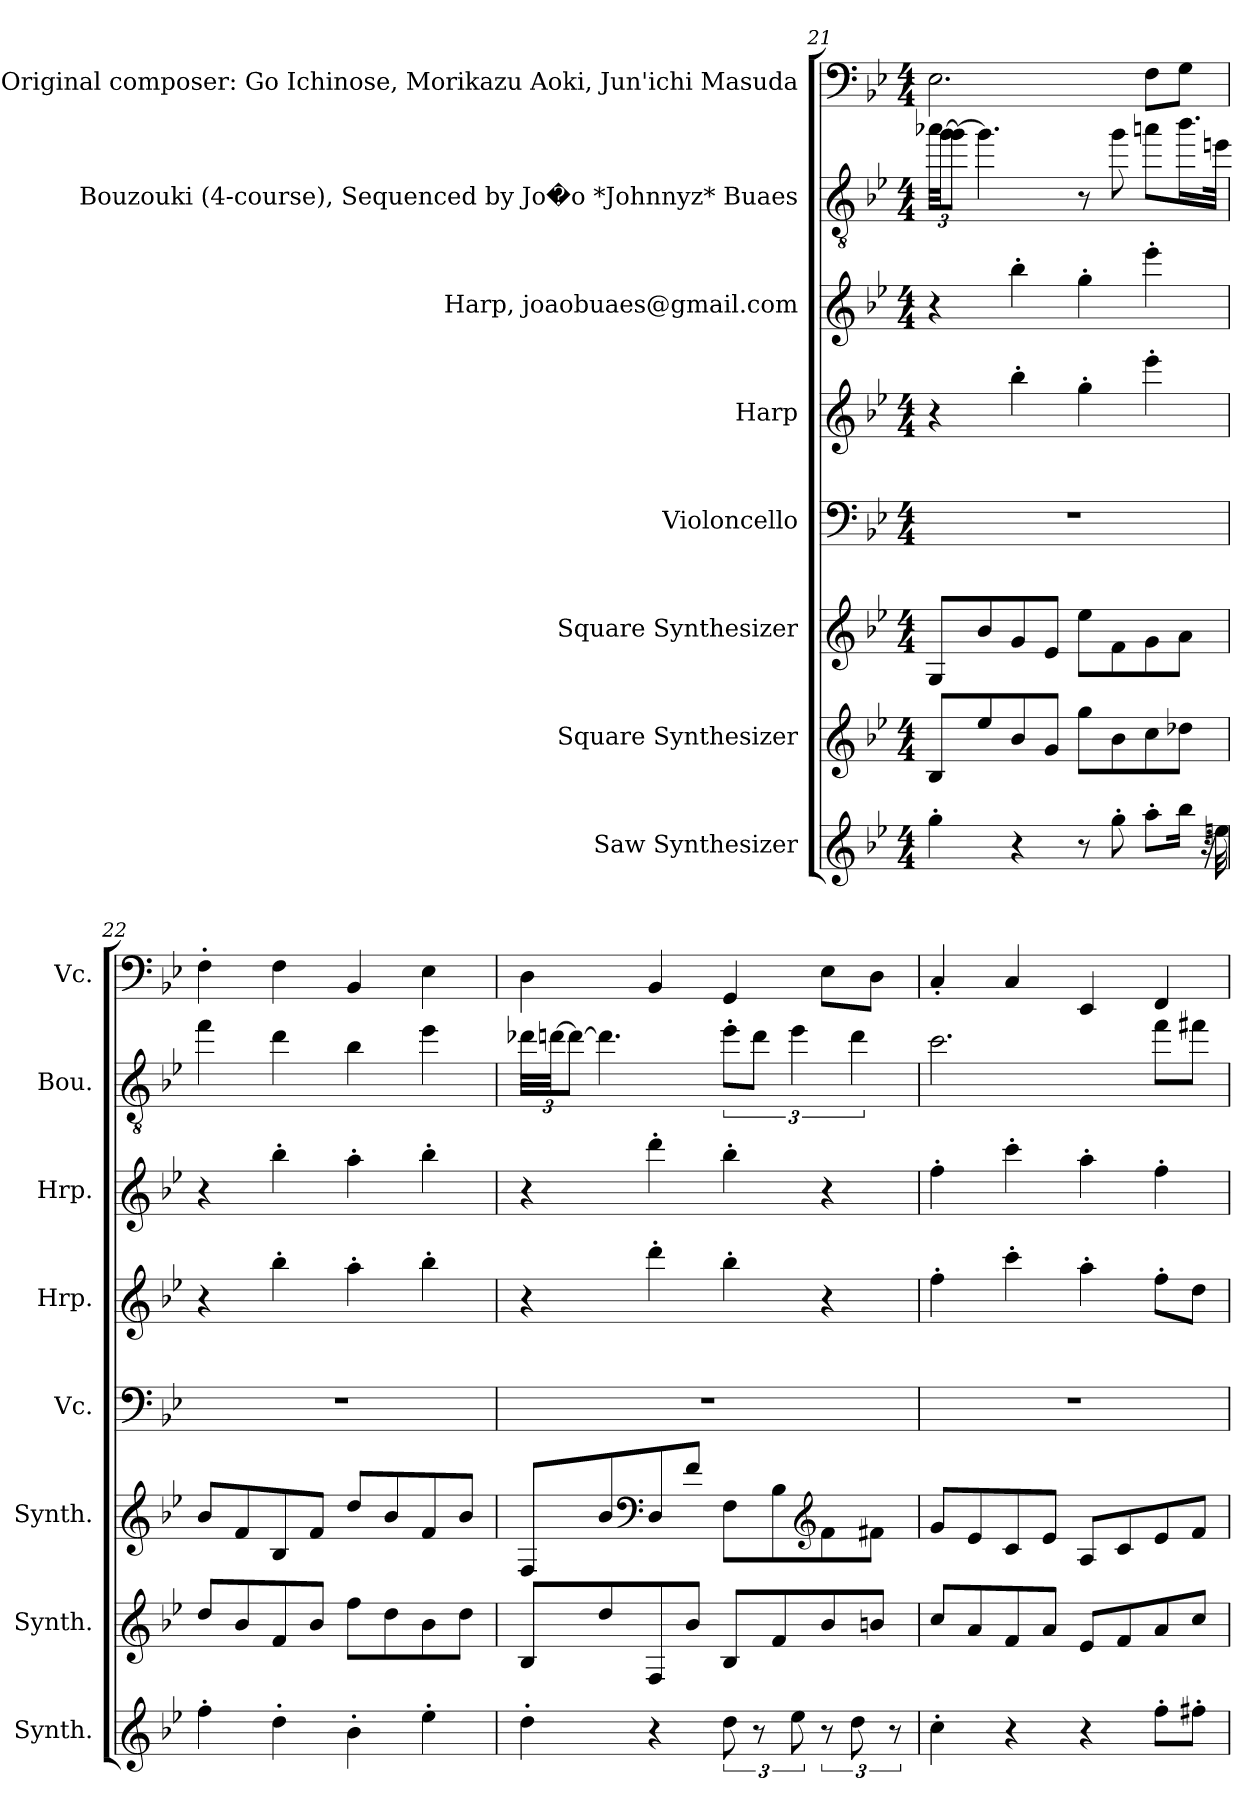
**kern	**kern	**kern	**kern	**kern	**kern	**kern	**kern
*part8	*part7	*part6	*part5	*part4	*part3	*part2	*part1
*staff8	*staff7	*staff6	*staff5	*staff4	*staff3	*staff2	*staff1
*I"Saw Synthesizer	*I"Square Synthesizer	*I"Square Synthesizer	*I"Violoncello	*I"Harp	*I"Harp, joaobuaes@gmail.com	*I"Bouzouki (4-course), Sequenced by Jo�o *Johnnyz* Buaes	*I"Violoncello, Original composer: Go Ichinose, Morikazu Aoki, Jun'ichi Masuda
*I'Synth.	*I'Synth.	*I'Synth.	*I'Vc.	*I'Hrp.	*I'Hrp.	*I'Bou.	*I'Vc.
*clefG2	*clefG2	*clefG2	*clefF4	*clefG2	*clefG2	*clefGv2	*clefF4
*k[b-e-]	*k[b-e-]	*k[b-e-]	*k[b-e-]	*k[b-e-]	*k[b-e-]	*k[b-e-]	*k[b-e-]
*M4/4	*M4/4	*M4/4	*M4/4	*M4/4	*M4/4	*M4/4	*M4/4
*	*	*	*	*	*	*Xbrackettup	*
=21	=21	=21	=21	=21	=21	=21	=21
4gg'\	8B-/L	8G/L	1r	4r	4r	48aa-X\LLL	2.E-\
.	.	.	.	.	.	[48gg\JJ	.
.	.	.	.	.	.	12gg\J_	.
.	8ee-/	8b-/	.	.	.	4.gg\]	.
4r	8b-/	8g/	.	4bb-'\	4bb-'\	.	.
.	8g/J	8e-/J	.	.	.	.	.
8r	8gg\L	8ee-\L	.	4gg'\	4gg'\	8r	.
8gg'\	8b-\	8f\	.	.	.	8gg\	.
8aa'\L	8cc\	8g\	.	4eee-'\	4eee-'\	8aan\L	8F\L
16bb-\Jk	8dd-X\J	8a\J	.	.	.	16.bb-\L	8G\J
32r	.	.	.	.	.	.	.
32een\	.	.	.	.	.	32een\JJk	.
!!LO:PB:g=z
=22	=22	=22	=22	=22	=22	=22	=22
4ff'\	8dd/L	8b-/L	1r	4r	4r	4ff\	4F'\
.	8b-/	8f/	.	.	.	.	.
4dd'\	8f/	8B-/	.	4bb-'\	4bb-'\	4dd\	4F\
.	8b-/J	8f/J	.	.	.	.	.
4b-'\	8ff\L	8dd/L	.	4aa'\	4aa'\	4b-\	4BB-/
.	8dd\	8b-/	.	.	.	.	.
4ee-'\	8b-\	8f/	.	4bb-'\	4bb-'\	4ee-\	4E-\
.	8dd\J	8b-/J	.	.	.	.	.
=23	=23	=23	=23	=23	=23	=23	=23
4dd'\	8B-/L	8F/L	1r	4r	4r	48dd-X\LLL	4D\
.	.	.	.	.	.	[48ddn\JJ	.
.	.	.	.	.	.	12dd\J_	.
.	8dd/	8b-/	.	.	.	4.dd\]	.
*	*	*clefF4	*	*	*	*	*
4r	8F/	8D/	.	4ddd'\	4ddd'\	.	4BB-/
.	8b-/J	8f/J	.	.	.	.	.
*	*	*	*	*	*	*brackettup	*
12dd\	8B-/L	8F\L	.	4bb-'\	4bb-'\	12ee-'\L	4GG/
12r	.	.	.	.	.	12dd\J	.
.	8f/	8B-\	.	.	.	.	.
12ee-\	.	.	.	.	.	6ee-\	.
*	*	*clefG2	*	*	*	*	*
12r	8b-/	8f\	.	4r	4r	.	8E-\L
12dd\	.	.	.	.	.	6dd\	.
.	8bn/J	8f#X\J	.	.	.	.	8D\J
12r	.	.	.	.	.	.	.
=24	=24	=24	=24	=24	=24	=24	=24
4cc'\	8cc/L	8g/L	1r	4ff'\	4ff'\	2.cc\	4C'/
.	8a/	8e-/	.	.	.	.	.
4r	8f/	8c/	.	4ccc'\	4ccc'\	.	4C/
.	8a/J	8e-/J	.	.	.	.	.
4r	8e-/L	8A/L	.	4aa'\	4aa'\	.	4EE-/
.	8f/	8c/	.	.	.	.	.
8ff'\L	8a/	8e-/	.	8ff'\L	4ff'\	8ff\L	4FF/
8ff#X'\J	8cc/J	8f/J	.	8dd\J	.	8ff#X\J	.
=	=	=	=	=	=	=	=
*-	*-	*-	*-	*-	*-	*-	*-
